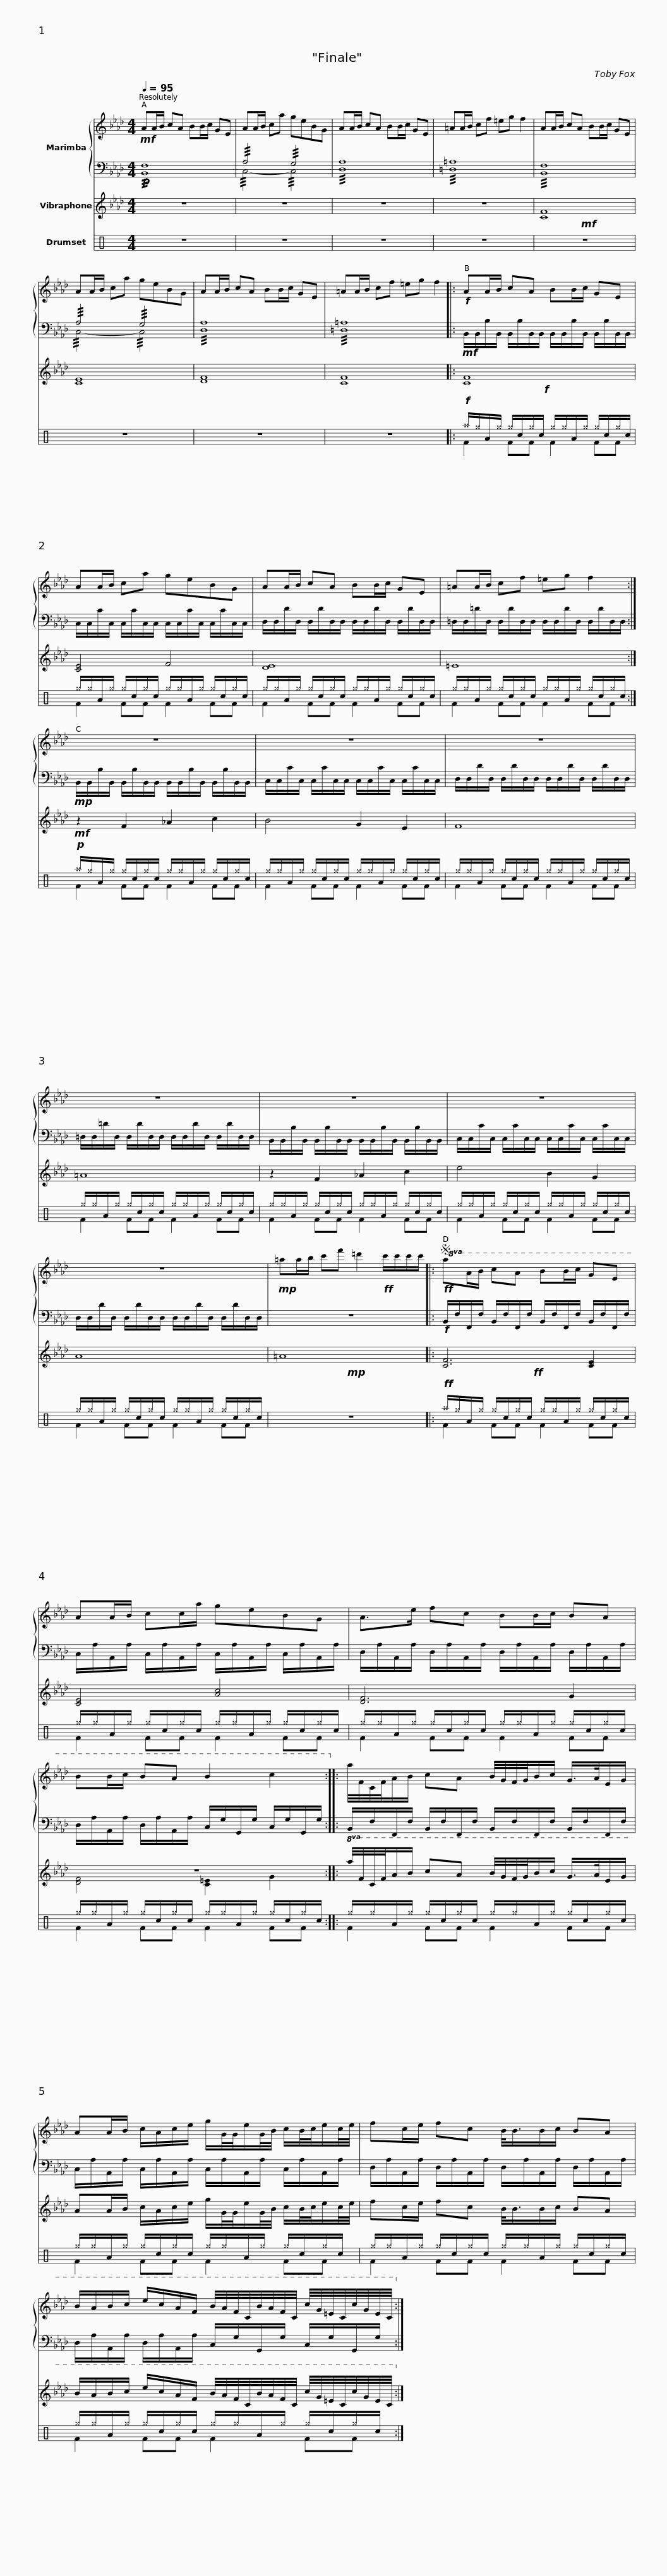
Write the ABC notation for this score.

X:1
%%score { 1 | ( 2 3 ) } ( 4 5 ) ( 6 7 )
L:1/8
Q:1/4=95
M:4/4
I:linebreak $
K:Ab
V:1 treble
V:2 bass
V:3 bass
V:4 treble
V:5 treble
V:6 perc
K:none
V:7 perc
K:none
V:1
!mf! AA/B/ cA BB/c/ GE | AA/B/ ca geBG |$ AA/B/ cA BB/c/ GE | =AA/B/ cf =eg f2 |$ AA/B/ cA BB/c/ GE | %5
 AA/B/ ca geBG |$ AA/B/ cA BB/c/ GE | =AA/B/ cf =eg f2 |:$!f! AA/B/ cA BB/c/ GE | AA/B/ ca geBG |$ %10
 AA/B/ cA BB/c/ GE | =AA/B/ cf =eg f2 :|$ z8 | z8 |$ z8 | %15
 z8 |$ z8 | z8 |$ z8 |!mp! =aa/b/ c'f' =d'2!ff! c'/c'/c'/c'/ |:$ %20
S!ff!!8va(! aa/b/ c'a bb/c'/ ge | aa/b/ c'c'/a'/ g'e'bg |$ a>e' f'c' bb/c'/ ba | bb/c'/ ba b2 c'2!8va)! ::$!8va(! a/4f/4c/4f/4a/b/ c'a b/4g/4f/4g/4b/c'/ g/>a/e/g/ | %25
 aa/b/ c'/a/c'/e'/ g'/g/4g/4e'/g/4b/4 c'/b/4c'/4e'/c'/4e'/4 |$ f'c'/e'/ f'c' b/<b/b/c'/ ba | b/a/b/c'/ e'/c'/a/f/ b/4a/4f/4c/4b/4a/4f/4c/4 c'/4g/4=e/4c/4c'/4g/4e/4c/4!8va)! :| %28
V:2
!p! !///![B,,F,]8 | !///!A,4 !///!G,4 |$ !///![D,A,]8 | !///![=D,=A,]8 |$ !///![B,,F,]8 | %5
 !///!A,4 !///!G,4 |$ !///![D,A,]8 | !///![=D,=A,]8 |:$!mf! B,,/B,,/B,/B,,/ B,,/B,/B,,/B,,/ B,,/B,,/B,/B,,/ B,,/B,/B,,/B,,/ | C,/C,/C/C,/ C,/C/C,/C,/ C,/C,/C/C,/ C,/C/C,/C,/ |$ %10
 D,/D,/D/D,/ D,/D/D,/D,/ D,/D,/D/D,/ D,/D/D,/D,/ | =D,/D,/=D/D,/ D,/D/D,/D,/ D,/D,/D/D,/ D,/D/D,/D,/ :|$!mp! B,,/B,,/B,/B,,/ B,,/B,/B,,/B,,/ B,,/B,,/B,/B,,/ B,,/B,/B,,/B,,/ | C,/C,/C/C,/ C,/C/C,/C,/ C,/C,/C/C,/ C,/C/C,/C,/ |$ D,/D,/D/D,/ D,/D/D,/D,/ D,/D,/D/D,/ D,/D/D,/D,/ | %15
 =D,/D,/=D/D,/ D,/D/D,/D,/ D,/D,/D/D,/ D,/D/D,/D,/ |$ B,,/B,,/B,/B,,/ B,,/B,/B,,/B,,/ B,,/B,,/B,/B,,/ B,,/B,/B,,/B,,/ | C,/C,/C/C,/ C,/C/C,/C,/ C,/C,/C/C,/ C,/C/C,/C,/ |$ D,/D,/D/D,/ D,/D/D,/D,/ D,/D,/D/D,/ D,/D/D,/D,/ | z8 |:$ %20
!f! B,,/F,/F,,/F,/ B,,/F,/F,,/F,/ B,,/F,/F,,/F,/ B,,/F,/F,,/F,/ | C,/A,/A,,/A,/ C,/A,/A,,/A,/ C,/A,/A,,/A,/ C,/A,/A,,/A,/ |$ D,/A,/A,,/A,/ D,/A,/A,,/A,/ D,/A,/A,,/A,/ D,/A,/A,,/A,/ | D,/A,/A,,/A,/ D,/A,/A,,/A,/ C,/G,/G,,/G,/ C,/G,/G,,/G,/ ::$ B,,/F,/F,,/F,/ B,,/F,/F,,/F,/ B,,/F,/F,,/F,/ B,,/F,/F,,/F,/ | %25
 C,/A,/A,,/A,/ C,/A,/A,,/A,/ C,/A,/A,,/A,/ C,/A,/A,,/A,/ |$ D,/A,/A,,/A,/ D,/A,/A,,/A,/ D,/A,/A,,/A,/ D,/A,/A,,/A,/ | D,/A,/A,,/A,/ D,/A,/A,,/A,/ C,/G,/G,,/G,/ C,/G,/G,,/G,/ :| %28
V:3
 x8 | !///!C,4- !///!C,4 |$ x8 | x8 |$ x8 | %5
 !///!C,4- !///!C,4 |$ x8 | x8 |:$ x8 | x8 |$ %10
 x8 | x8 :|$ x8 | x8 |$ x8 | %15
 x8 |$ x8 | x8 |$ x8 | x8 |:$ %20
 x8 | x8 |$ x8 | x8 ::$ x8 | %25
 x8 |$ x8 | x8 :| %28
V:4
 z8 | z8 |$ z8 | z8 |$!mf! x8 | %5
 x8 |$ x8 | x8 |:$!f! x8 | x8 |$ %10
 x8 | x8 :|$!mf! z2 F2 _A2 c2 | B4 G2 E2 |$ F8 | %15
 =A8 |$ z2 F2 _A2 c2 | e4 B2 G2 |$ A8 |!mp! x8 |:$ %20
!ff! x8 | x8 |$ x8 | z8 ::$!8va(! a/4f/4c/4f/4a/b/ c'a b/4g/4f/4g/4b/c'/ g/>a/e/g/ | %25
 aa/b/ c'/a/c'/e'/ g'/g/4g/4e'/g/4b/4 c'/b/4c'/4e'/c'/4e'/4 |$ f'c'/e'/ f'c' b/<b/b/c'/ ba | b/a/b/c'/ e'/c'/a/f/ b/4a/4f/4c/4b/4a/4f/4c/4 c'/4g/4=e/4c/4c'/4g/4e/4c/4!8va)! :| %28
V:5
 x8 | x8 |$ x8 | x8 |$ [CF]8 | %5
 [CE]8 |$ [DF]8 | [CF]8 |:$ [CF]8 | [CE]4 F4 |$ %10
 [DE]8 | =E8 :|$ x8 | x8 |$ x8 | %15
 x8 |$ x8 | x8 |$ x8 | =A8 |:$ %20
 [CF]6 [CE]2 | [CE]4 [Ac]4 |$ [DF]6 G2 | [DF]4 [C=E]2 G2 ::$!8va(! x8 | %25
 x8 |$ x8 | x8!8va)! :| %28
V:6
[K:C] z8 | z8 |$ z8 | z8 |$ z8 | %5
 z8 |$ z8 | z8 |:$!f! ^a/^g/A/^g/ ^g/c/^g/c/ ^g/^g/A/^g/ ^g/c/^g/c/ | ^g/^g/A/^g/ ^g/c/^g/c/ ^g/^g/A/^g/ ^g/c/^g/c/ |$ %10
 ^g/^g/A/^g/ ^g/c/^g/c/ ^g/^g/A/^g/ ^g/c/^g/c/ | ^g/^g/A/^g/ ^g/c/^g/c/ ^g/^g/A/^g/ ^g/c/^g/c/ :|$!p! ^a/^g/A/^g/ ^g/c/^g/c/ ^g/^g/A/^g/ ^g/c/^g/c/ | ^g/^g/A/^g/ ^g/c/^g/c/ ^g/^g/A/^g/ ^g/c/^g/c/ |$ ^g/^g/A/^g/ ^g/c/^g/c/ ^g/^g/A/^g/ ^g/c/^g/c/ | %15
 ^g/^g/A/^g/ ^g/c/^g/c/ ^g/^g/A/^g/ ^g/c/^g/c/ |$ ^g/^g/A/^g/ ^g/c/^g/c/ ^g/^g/A/^g/ ^g/c/^g/c/ | ^g/^g/A/^g/ ^g/c/^g/c/ ^g/^g/A/^g/ ^g/c/^g/c/ |$ ^g/^g/A/^g/ ^g/c/^g/c/ ^g/^g/A/^g/ ^g/c/^g/c/ | z8 |:$ %20
!ff! ^a/^g/A/^g/ ^g/c/^g/c/ ^g/^g/A/^g/ ^g/c/^g/c/ | ^g/^g/A/^g/ ^g/c/^g/c/ ^g/^g/A/^g/ ^g/c/^g/c/ |$ ^g/^g/A/^g/ ^g/c/^g/c/ ^g/^g/A/^g/ ^g/c/^g/c/ | ^g/^g/A/^g/ ^g/c/^g/c/ ^g/^g/A/^g/ ^g/c/^g/c/ ::$ ^g/^g/A/^g/ ^g/c/^g/c/ ^g/^g/A/^g/ ^g/c/^g/c/ | %25
 ^g/^g/A/^g/ ^g/c/^g/c/ ^g/^g/A/^g/ ^g/c/^g/c/ |$ ^g/^g/A/^g/ ^g/c/^g/c/ ^g/^g/A/^g/ ^g/c/^g/c/ | ^g/^g/A/^g/ ^g/c/^g/c/ ^g/^g/A/^g/ ^g/c/^g/c/ :| %28
V:7
[K:C] x8 | x8 |$ x8 | x8 |$ x8 | %5
 x8 |$ x8 | x8 |:$ F2 FF F2 FF | F2 FF F2 FF |$ %10
 F2 FF F2 FF | F2 FF F2 FF :|$ F2 FF F2 FF | F2 FF F2 FF |$ F2 FF F2 FF | %15
 F2 FF F2 FF |$ F2 FF F2 FF | F2 FF F2 FF |$ F2 FF F2 FF | x8 |:$ %20
 F2 FF F2 FF | F2 FF F2 FF |$ F2 FF F2 FF | F2 FF F2 FF ::$ F2 FF F2 FF | %25
 F2 FF F2 FF |$ F2 FF F2 FF | F2 FF F2 FF :| %28
